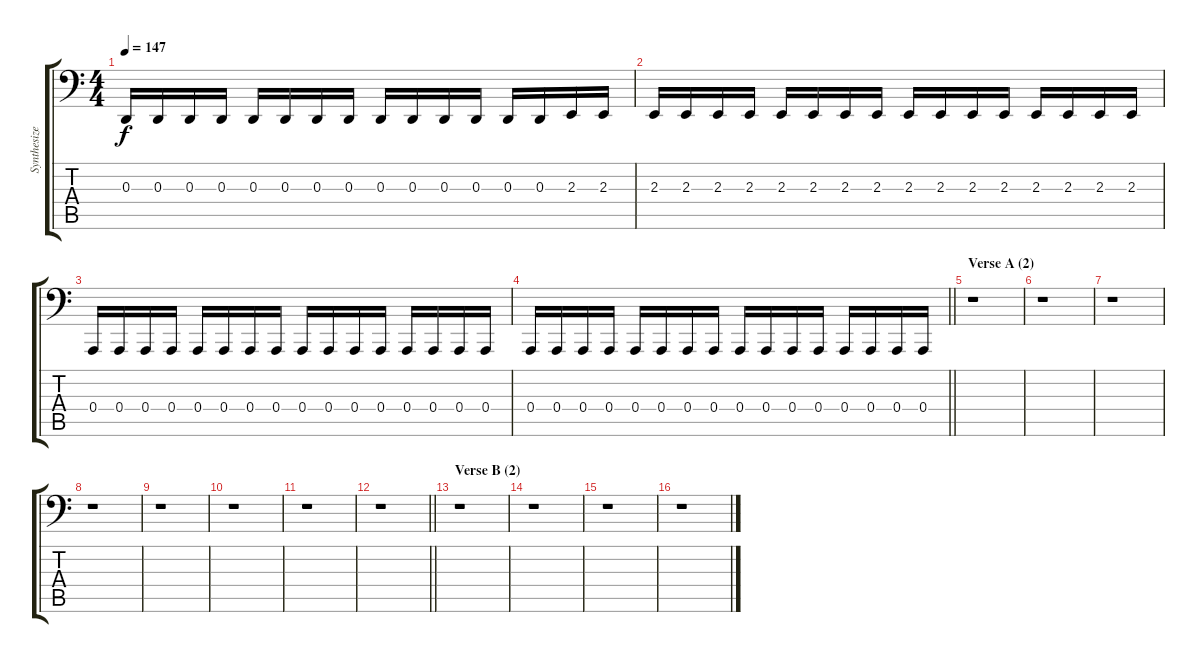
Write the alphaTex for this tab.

\track ("Synthesizer II" "Synthesize") {instrument pad2warm}
\staff {score tabs}
\tuning (C3 G2 D2 A1 E1 B0) {hide}
\ts (4 4)
\tempo 147
\clef f4
\ks aminor
0.3.16{dy f} 0.3.16 0.3.16 0.3.16 0.3.16 0.3.16 0.3.16 0.3.16 0.3.16 0.3.16 0.3.16 0.3.16 0.3.16 0.3.16 2.3.16 2.3.16 |
2.3.16 2.3.16 2.3.16 2.3.16 2.3.16 2.3.16 2.3.16 2.3.16 2.3.16 2.3.16 2.3.16 2.3.16 2.3.16 2.3.16 2.3.16 2.3.16 |
0.4.16 0.4.16 0.4.16 0.4.16 0.4.16 0.4.16 0.4.16 0.4.16 0.4.16 0.4.16 0.4.16 0.4.16 0.4.16 0.4.16 0.4.16 0.4.16 |
\barLineRight lightlight
0.4.16 0.4.16 0.4.16 0.4.16 0.4.16 0.4.16 0.4.16 0.4.16 0.4.16 0.4.16 0.4.16 0.4.16 0.4.16 0.4.16 0.4.16 0.4.16 |
\section ("" "Verse A (2)")
r.1 |
r.1 |
r.1 |
r.1 |
r.1 |
r.1 |
r.1 |
\barLineRight lightlight
r.1 |
\section ("" "Verse B (2)")
r.1 |
r.1 |
r.1 |
r.1
